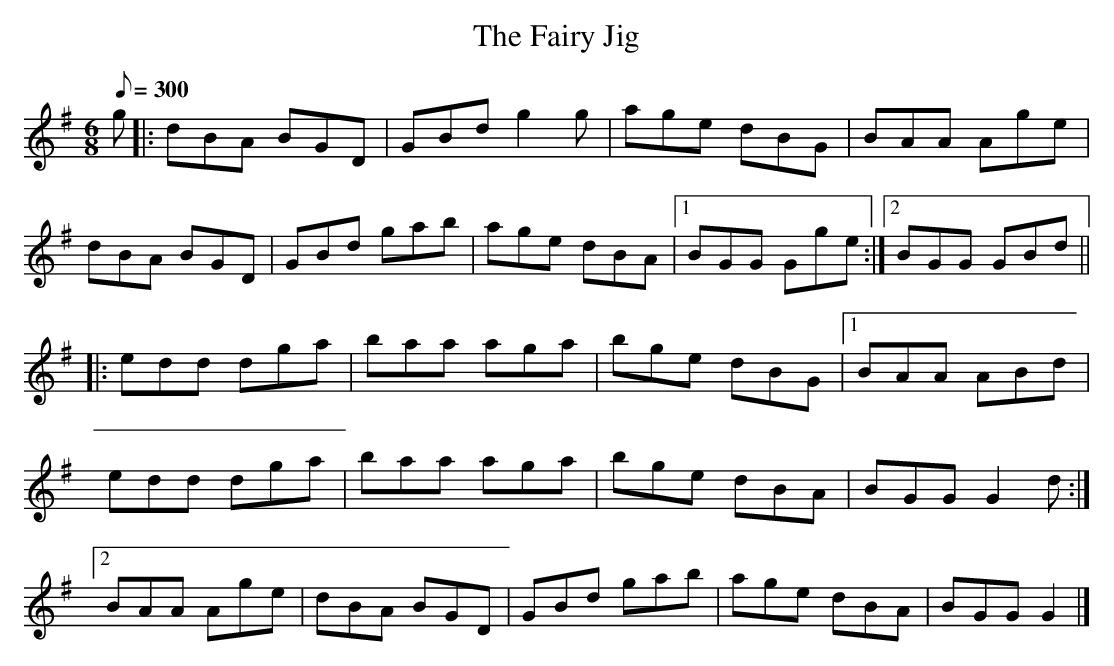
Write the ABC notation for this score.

X:1
T:The Fairy Jig
L:1/8
M:6/8
Q:300
K:G
g|:dBA BGD|GBd g2 g|age dBG|BAA Age|
dBA BGD|GBd gab|age dBA|[1BGG Gge:|[2BGG GBd||
|:edd dga|baa aga|bge dBG|[1BAA ABd|
edd dga|baa aga|bge dBA|BGG G2 d:|
[2BAA Age|dBA BGD|GBd gab|age dBA|BGG G2|]
